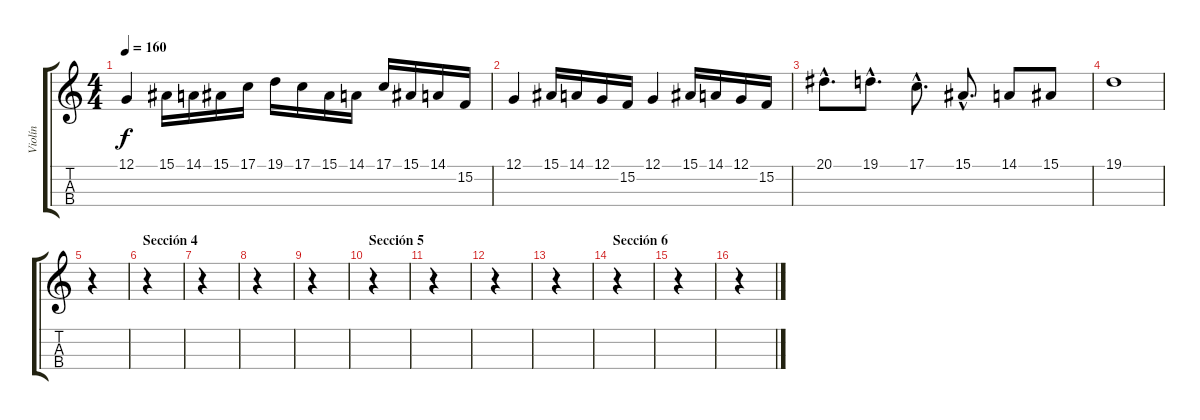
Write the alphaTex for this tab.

\track ("Violín" "Violín") {instrument violin}
\staff {score tabs}
\tuning (G3 D3 A2 E2) {hide}
\ts (4 4)
\tempo 160
\clef g2
\ks c
12.1.4{dy f} 15.1.16 14.1.16 15.1.16 17.1.16 19.1.16 17.1.16 15.1.16 14.1.16 17.1.16 15.1.16 14.1.16 15.2.16 |
12.1.4 15.1.16 14.1.16 12.1.16 15.2.16 12.1.4 15.1.16 14.1.16 12.1.16 15.2.16 |
20.1{hac}.8{d} 19.1{hac}.8{d} 17.1{hac}.8{d} 15.1{hac}.8{d} 14.1.8 15.1.8 |
19.1.1 |
r.4 |
\section ("" "Sección 4")
r.4 |
r.4 |
r.4 |
r.4 |
\section ("" "Sección 5")
r.4 |
r.4 |
r.4 |
r.4 |
\section ("" "Sección 6")
r.4 |
r.4 |
r.4
